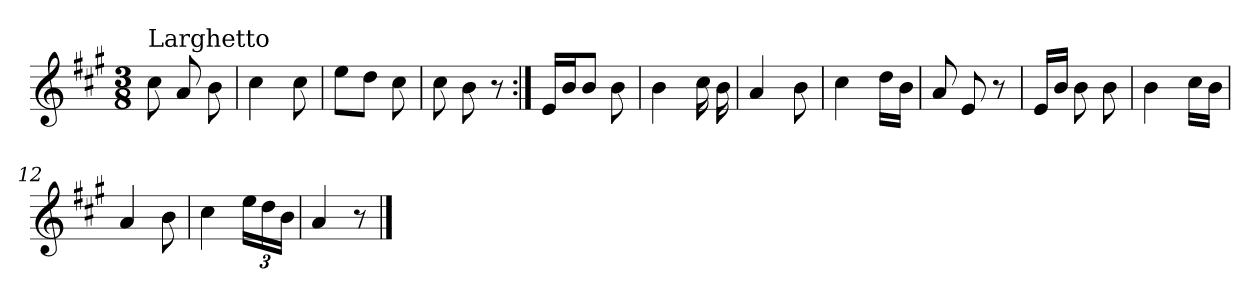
**kern
*part1
*staff1
*clefG2
*k[f#c#g#]
*A:
*M3/8
=1
!LO:TX:a:t=Larghetto
8cc#\
8a/
8b\
=2
4cc#\
8cc#\
=3
8ee\L
8dd\J
8cc#\
=4
8cc#\
8b\
8r
=5:|!
16e/LL
16b/J
8b/J
8b\
=6
4b\
16cc#\
16b\
=7
4a/
8b\
=8
4cc#\
16dd\LL
16b\JJ
=9
8a/
8e/
8r
=10
16e/LL
16b/JJ
8b\
8b\
!!LO:LB:g=z
=11
4b\
16cc#\LL
16b\JJ
=12
4a/
8b\
=13
4cc#\
24ee\LL
24dd\
24b\JJ
=14
4a/
8r
==
*-
